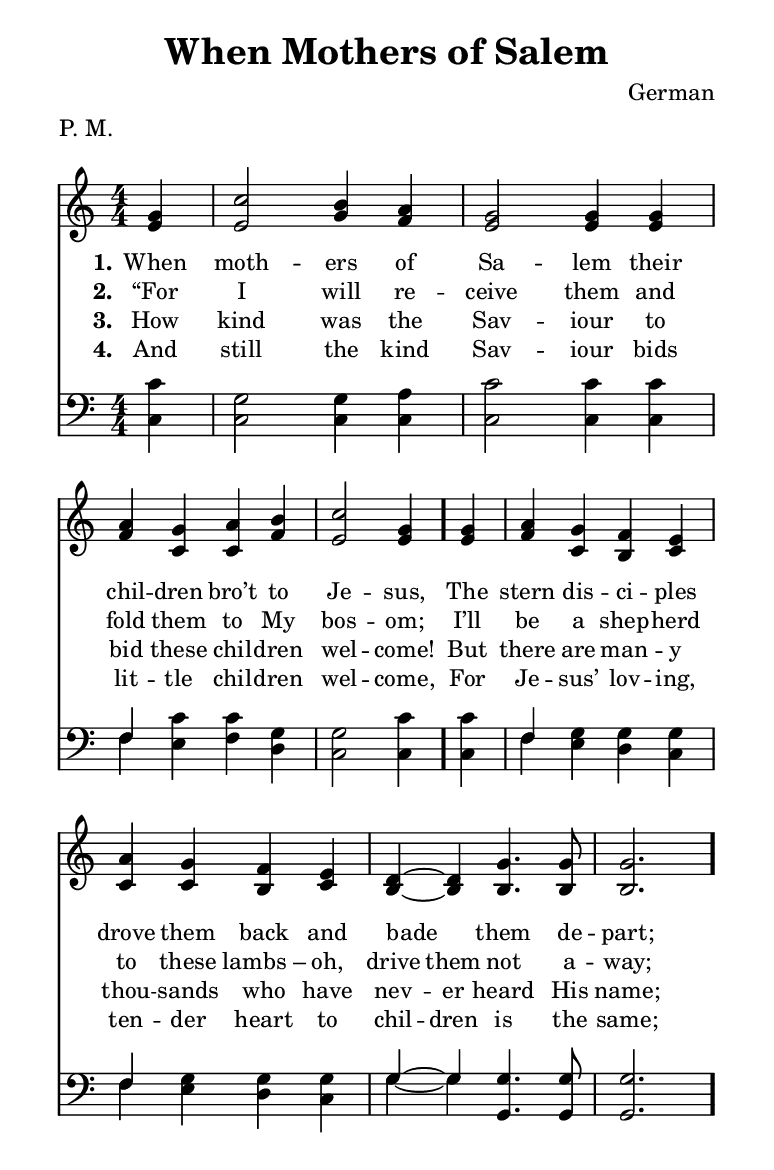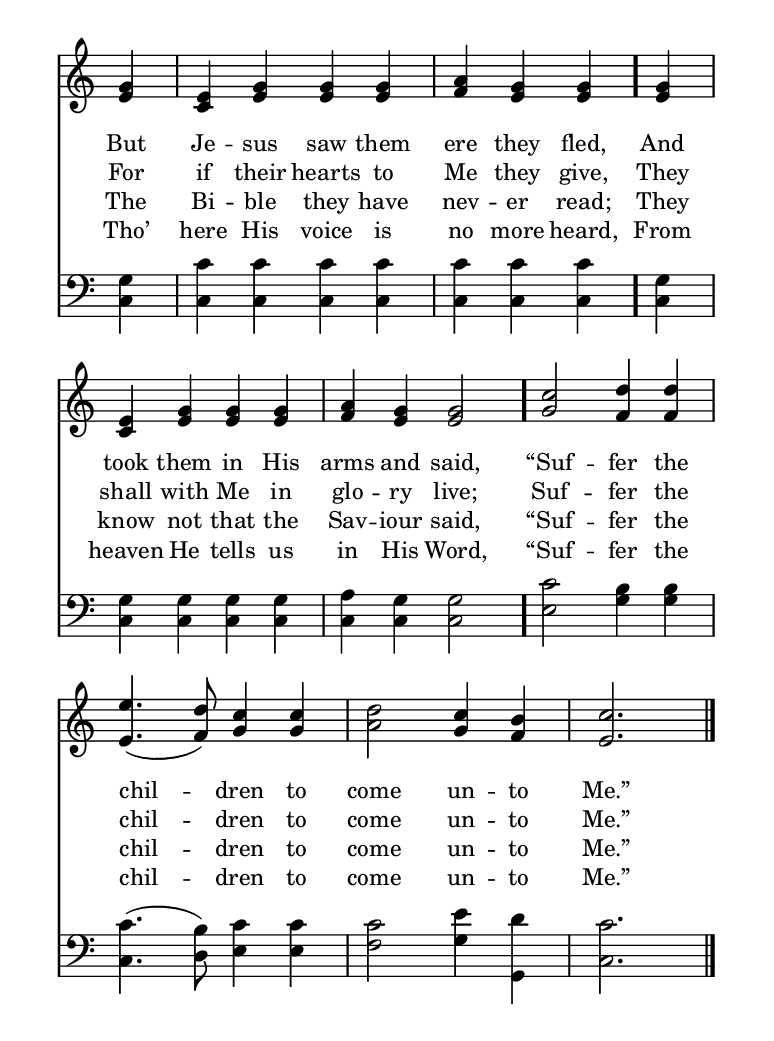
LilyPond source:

\include "common/global.ily"
\paper {
  \include "common/paper.ily"
  system-count = #(cond (is-eogsized 4) (#t #f))
}

\header{
  %children
  hymnnumber = "327"
  title = "When Mothers of Salem"
  tunename = "Benedictus"
  meter = "P. M."
  poet = ""
  composer = "German"
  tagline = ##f
}

global = {
  \include "common/overrides.ily"
  \override Staff.TimeSignature.style = #'numbered
  \time 4/4
  \override Score.MetronomeMark.transparent = ##t % hide all fermata changes too
  \tempo 4=100
  \key c \major
  \partial 4
  \autoBeamOff
}

notesSoprano = {
\global
\relative c'' {

  g4 | c2 b4 a | g2 g4 g | a g a b | c2 g4 \eogbreak
  g4 | a g f e | a g f e | d4 ~ d g4. g8 | g2. \eogbreak
  g4 | e g g g | a g g
  g4 | e g g g | a g g2 |
  c2 d4 d | e4.( d8) c4 c | d2 c4 b | c2.

  \bar "|."

}
}

notesAlto = {
\global
\relative e' {

  e4 | e2 g4 f | e2 e4 e | f c c f | e2 e4
  e4 | f c b c | c c b c | b ~ b b4. b8 | b2.
  e4 | c e e e | f e e
  e4 | c e e e | f e e2 |
  g2 f4 f | e4.( f8) g4 g | a2 g4 f | e2.

}
}

notesTenor = {
\global
\relative a {

  c4 | g2 g4 a | c2 c4 c | f, c' c g | g2 c4
  c4 | f, g g g | f g g g | g ~ g g4. g8 | g2.
  g4 | c c c c | c c c
  g4 | g g g g | a g g2 |
  c2 b4 b | c4.( b8) c4 c | c2 e4 d | c2.

}
}

notesBass = {
\global
\relative f {

  c4 | c2 c4 c | c2 c4 c | f e f d | c2 c4
  c4 | f e d c | f e d c | g' ~ g g,4. g8 | g2.
  c4 | c c c c | c c c
  c4 | c c c c | c c c2 |
  e2 g4 g | c,4.( d8) e4 e | f2 g4 g, | c2.

}
}

wordsA = \lyricmode {
\set stanza = "1."

When moth -- ers of Sa -- lem their chil -- dren bro’t to Je -- sus, \bar "."
The stern dis -- ci -- ples drove them back and bade them de -- part; \bar "."
But Je -- sus saw them ere they fled, \bar "."
And took them in His arms and said, \bar "."
“Suf -- fer the chil -- dren to come un -- to Me.” \bar "."

}

wordsB = \lyricmode {
\set stanza = "2."

“For I will re -- ceive them and fold them to My bos -- om;
I’ll be a shep -- herd to these lambs_– oh, { \mon } drive them { \moff } not a -- way;
For if their hearts to Me they give,
They shall with Me in glo -- ry live;
Suf -- fer the chil -- dren to come un -- to Me.”

}

wordsC = \lyricmode {
\set stanza = "3."

How kind was the Sav -- iour to bid these chil -- dren wel -- come!
But there are man -- y thou -- sands who have { \mon } nev -- er { \moff } heard His name;
The Bi -- ble they have nev -- er read;
They know not that the Sav -- iour said,
“Suf -- fer the chil -- dren to come un -- to Me.”

}

wordsD = \lyricmode {
\set stanza = "4."

And still the kind Sav -- iour bids lit -- tle chil -- dren wel -- come,
For Je -- sus’ lov -- ing, ten -- der heart to { \mon } chil -- dren { \moff } is the same;
Tho’ here His voice is no more heard,
From heaven He tells us in His Word,
“Suf -- fer the chil -- dren to come un -- to Me.”

}

\score {
  \context ChoirStaff <<
    \context Staff = upper <<
      \set Staff.autoBeaming = ##f
      \set ChoirStaff.systemStartDelimiter = #'SystemStartBar
      \set ChoirStaff.printPartCombineTexts = ##f
      \partcombine #'(2 . 11) \notesSoprano \notesAlto
      \context NullVoice = sopranos { \voiceOne << \notesSoprano >> }
      \context Lyrics = one   \lyricsto sopranos \wordsA
      \context Lyrics = two   \lyricsto sopranos \wordsB
      \context Lyrics = three \lyricsto sopranos \wordsC
      \context Lyrics = four  \lyricsto sopranos \wordsD
    >>
    \context Staff = men <<
      \set Staff.autoBeaming = ##f
      \clef bass
      \set ChoirStaff.printPartCombineTexts = ##f
      \partcombine #'(2 . 11) \notesTenor \notesBass
    >>
  >>
  \layout {
    \include "common/layout.ily"
  }
  \midi{
    \include "common/midi.ily"
  }
}

\version "2.19.49"  % necessary for upgrading to future LilyPond versions.

% vi:set et ts=2 sw=2 ai nocindent syntax=lilypond:
